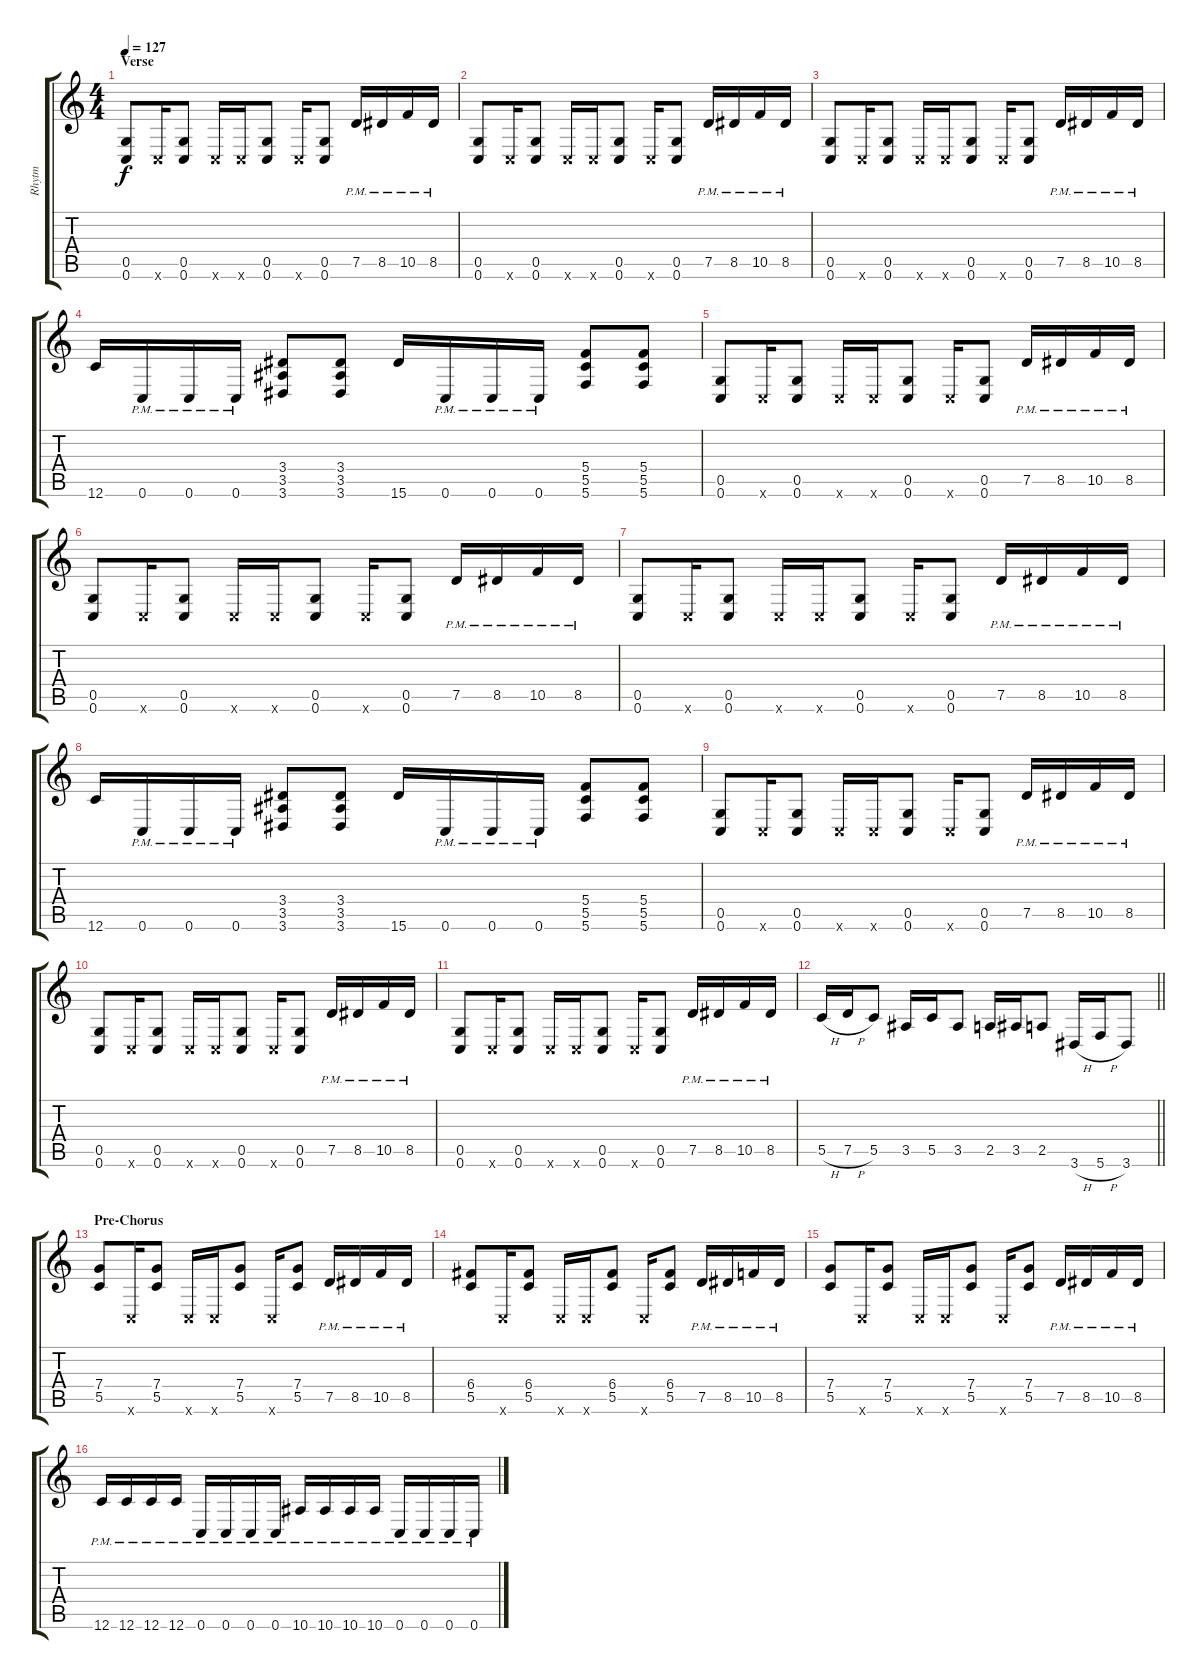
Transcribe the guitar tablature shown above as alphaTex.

\track ("Rhytm" "Rhytm") {instrument distortionguitar}
\staff {score tabs}
\tuning (D4 A3 F3 C3 G2 C2) {hide}
\ts (4 4)
\section ("" "Verse")
\tempo 127
\clef g2
\ks c
(0.5 0.6).8{dy f} 0.6{x}.16 (0.5 0.6).8 0.6{x}.16 0.6{x}.16 (0.5 0.6).8 0.6{x}.16 (0.5 0.6).8 7.5{pm}.16 8.5{pm}.16 10.5{pm}.16 8.5{pm}.16 |
(0.5 0.6).8 0.6{x}.16 (0.5 0.6).8 0.6{x}.16 0.6{x}.16 (0.5 0.6).8 0.6{x}.16 (0.5 0.6).8 7.5{pm}.16 8.5{pm}.16 10.5{pm}.16 8.5{pm}.16 |
(0.5 0.6).8 0.6{x}.16 (0.5 0.6).8 0.6{x}.16 0.6{x}.16 (0.5 0.6).8 0.6{x}.16 (0.5 0.6).8 7.5{pm}.16 8.5{pm}.16 10.5{pm}.16 8.5{pm}.16 |
12.6.16 0.6{pm}.16 0.6{pm}.16 0.6{pm}.16 (3.4 3.5 3.6).8 (3.4 3.5 3.6).8 15.6.16 0.6{pm}.16 0.6{pm}.16 0.6{pm}.16 (5.4 5.5 5.6).8 (5.4 5.5 5.6).8 |
(0.5 0.6).8 0.6{x}.16 (0.5 0.6).8 0.6{x}.16 0.6{x}.16 (0.5 0.6).8 0.6{x}.16 (0.5 0.6).8 7.5{pm}.16 8.5{pm}.16 10.5{pm}.16 8.5{pm}.16 |
(0.5 0.6).8 0.6{x}.16 (0.5 0.6).8 0.6{x}.16 0.6{x}.16 (0.5 0.6).8 0.6{x}.16 (0.5 0.6).8 7.5{pm}.16 8.5{pm}.16 10.5{pm}.16 8.5{pm}.16 |
(0.5 0.6).8 0.6{x}.16 (0.5 0.6).8 0.6{x}.16 0.6{x}.16 (0.5 0.6).8 0.6{x}.16 (0.5 0.6).8 7.5{pm}.16 8.5{pm}.16 10.5{pm}.16 8.5{pm}.16 |
12.6.16 0.6{pm}.16 0.6{pm}.16 0.6{pm}.16 (3.4 3.5 3.6).8 (3.4 3.5 3.6).8 15.6.16 0.6{pm}.16 0.6{pm}.16 0.6{pm}.16 (5.4 5.5 5.6).8 (5.4 5.5 5.6).8 |
(0.5 0.6).8 0.6{x}.16 (0.5 0.6).8 0.6{x}.16 0.6{x}.16 (0.5 0.6).8 0.6{x}.16 (0.5 0.6).8 7.5{pm}.16 8.5{pm}.16 10.5{pm}.16 8.5{pm}.16 |
(0.5 0.6).8 0.6{x}.16 (0.5 0.6).8 0.6{x}.16 0.6{x}.16 (0.5 0.6).8 0.6{x}.16 (0.5 0.6).8 7.5{pm}.16 8.5{pm}.16 10.5{pm}.16 8.5{pm}.16 |
(0.5 0.6).8 0.6{x}.16 (0.5 0.6).8 0.6{x}.16 0.6{x}.16 (0.5 0.6).8 0.6{x}.16 (0.5 0.6).8 7.5{pm}.16 8.5{pm}.16 10.5{pm}.16 8.5{pm}.16 |
\barLineRight lightlight
5.5{h}.16 7.5{h}.16 5.5.8 3.5.16 5.5.16 3.5.8 2.5.16 3.5.16 2.5.8 3.6{h}.16 5.6{h}.16 3.6.8 |
\section ("" "Pre-Chorus")
(7.4 5.5).8 0.6{x}.16 (7.4 5.5).8 0.6{x}.16 0.6{x}.16 (7.4 5.5).8 0.6{x}.16 (7.4 5.5).8 7.5{pm}.16 8.5{pm}.16 10.5{pm}.16 8.5{pm}.16 |
(6.4 5.5).8 0.6{x}.16 (6.4 5.5).8 0.6{x}.16 0.6{x}.16 (6.4 5.5).8 0.6{x}.16 (6.4 5.5).8 7.5{pm}.16 8.5{pm}.16 10.5{pm}.16 8.5{pm}.16 |
(7.4 5.5).8 0.6{x}.16 (7.4 5.5).8 0.6{x}.16 0.6{x}.16 (7.4 5.5).8 0.6{x}.16 (7.4 5.5).8 7.5{pm}.16 8.5{pm}.16 10.5{pm}.16 8.5{pm}.16 |
12.6{pm}.16 12.6{pm}.16 12.6{pm}.16 12.6{pm}.16 0.6{pm}.16 0.6{pm}.16 0.6{pm}.16 0.6{pm}.16 10.6{pm}.16 10.6{pm}.16 10.6{pm}.16 10.6{pm}.16 0.6{pm}.16 0.6{pm}.16 0.6{pm}.16 0.6{pm}.16
